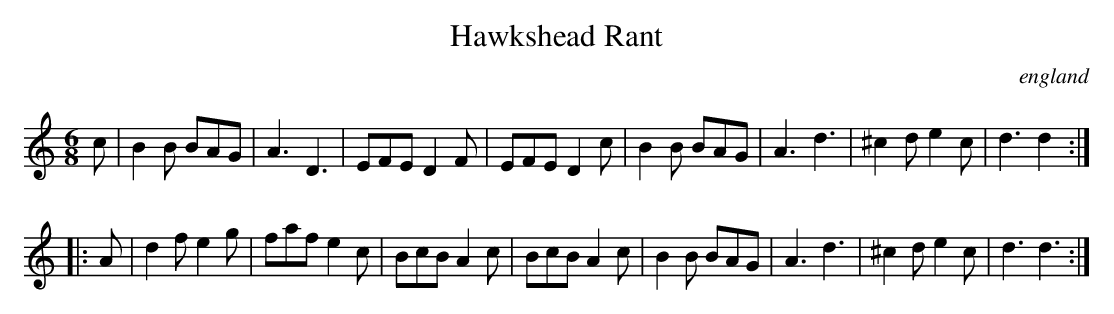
X:1
T:Hawkshead Rant
O:england
M:6/8
K:C
c|B2B BAG|A3 D3|EFE D2F|EFE D2c|\
B2B BAG|A3 d3|^c2d e2c|d3 d2:|
|:A|d2f e2g|faf e2c|BcB A2c|BcB A2c|\
B2B BAG|A3 d3|^c2d e2c|d3 d3:|
